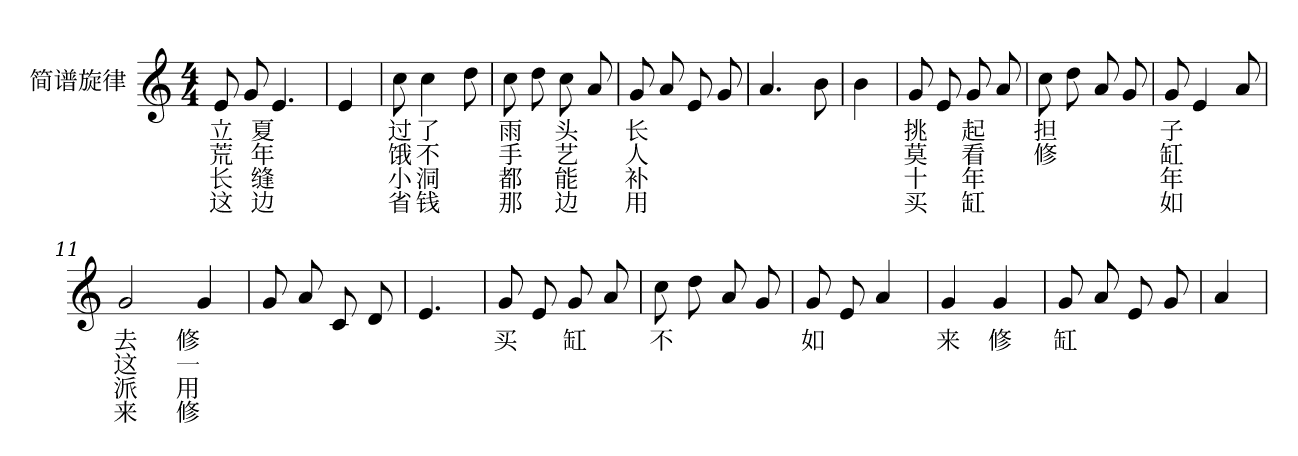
**kern	**text	**text	**text	**text
*part1	*part1	*part1	*part1	*part1
*staff1	*staff1	*staff1	*staff1	*staff1
*I"简谱旋律	*	*	*	*
*k[]	*	*	*	*
*M4/4	*	*	*	*
=1	=1	=1	=1	=1
8e	立	荒	长	这
8g	.	.	.	.
4.e	夏	年	缝	边
=2	=2	=2	=2	=2
4e	.	.	.	.
=3	=3	=3	=3	=3
8cc	过	饿	小	省
4cc	了	不	洞	钱
8dd	.	.	.	.
=4	=4	=4	=4	=4
8cc	雨	手	都	那
8dd	.	.	.	.
8cc	头	艺	能	边
8a	.	.	.	.
=5	=5	=5	=5	=5
8g	长	人	补	用
8a	.	.	.	.
8e	.	.	.	.
8g	.	.	.	.
=6	=6	=6	=6	=6
4.a	.	.	.	.
8b	.	.	.	.
=7	=7	=7	=7	=7
4b	.	.	.	.
=8	=8	=8	=8	=8
8g	挑	莫	十	买
8e	.	.	.	.
8g	起	看	年	缸
8a	.	.	.	.
=9	=9	=9	=9	=9
8cc	担	修	.	.
8dd	.	.	.	.
8a	.	.	.	.
8g	.	.	.	.
=10	=10	=10	=10	=10
8g	子	缸	年	如
4e	.	.	.	.
8a	.	.	.	.
=11	=11	=11	=11	=11
2g	去	这	派	来
4g	修	一	用	修
=12	=12	=12	=12	=12
8g	.	.	.	.
8a	.	.	.	.
8c	.	.	.	.
8d	.	.	.	.
=13	=13	=13	=13	=13
4.e	.	.	.	.
=14	=14	=14	=14	=14
8g	买	.	.	.
8e	.	.	.	.
8g	缸	.	.	.
8a	.	.	.	.
=15	=15	=15	=15	=15
8cc	不	.	.	.
8dd	.	.	.	.
8a	.	.	.	.
8g	.	.	.	.
=16	=16	=16	=16	=16
8g	如	.	.	.
8e	.	.	.	.
4a	.	.	.	.
=17	=17	=17	=17	=17
4g	来	.	.	.
4g	修	.	.	.
=18	=18	=18	=18	=18
8g	缸	.	.	.
8a	.	.	.	.
8e	.	.	.	.
8g	.	.	.	.
=19	=19	=19	=19	=19
4a	.	.	.	.
=	=	=	=	=
*-	*-	*-	*-	*-
